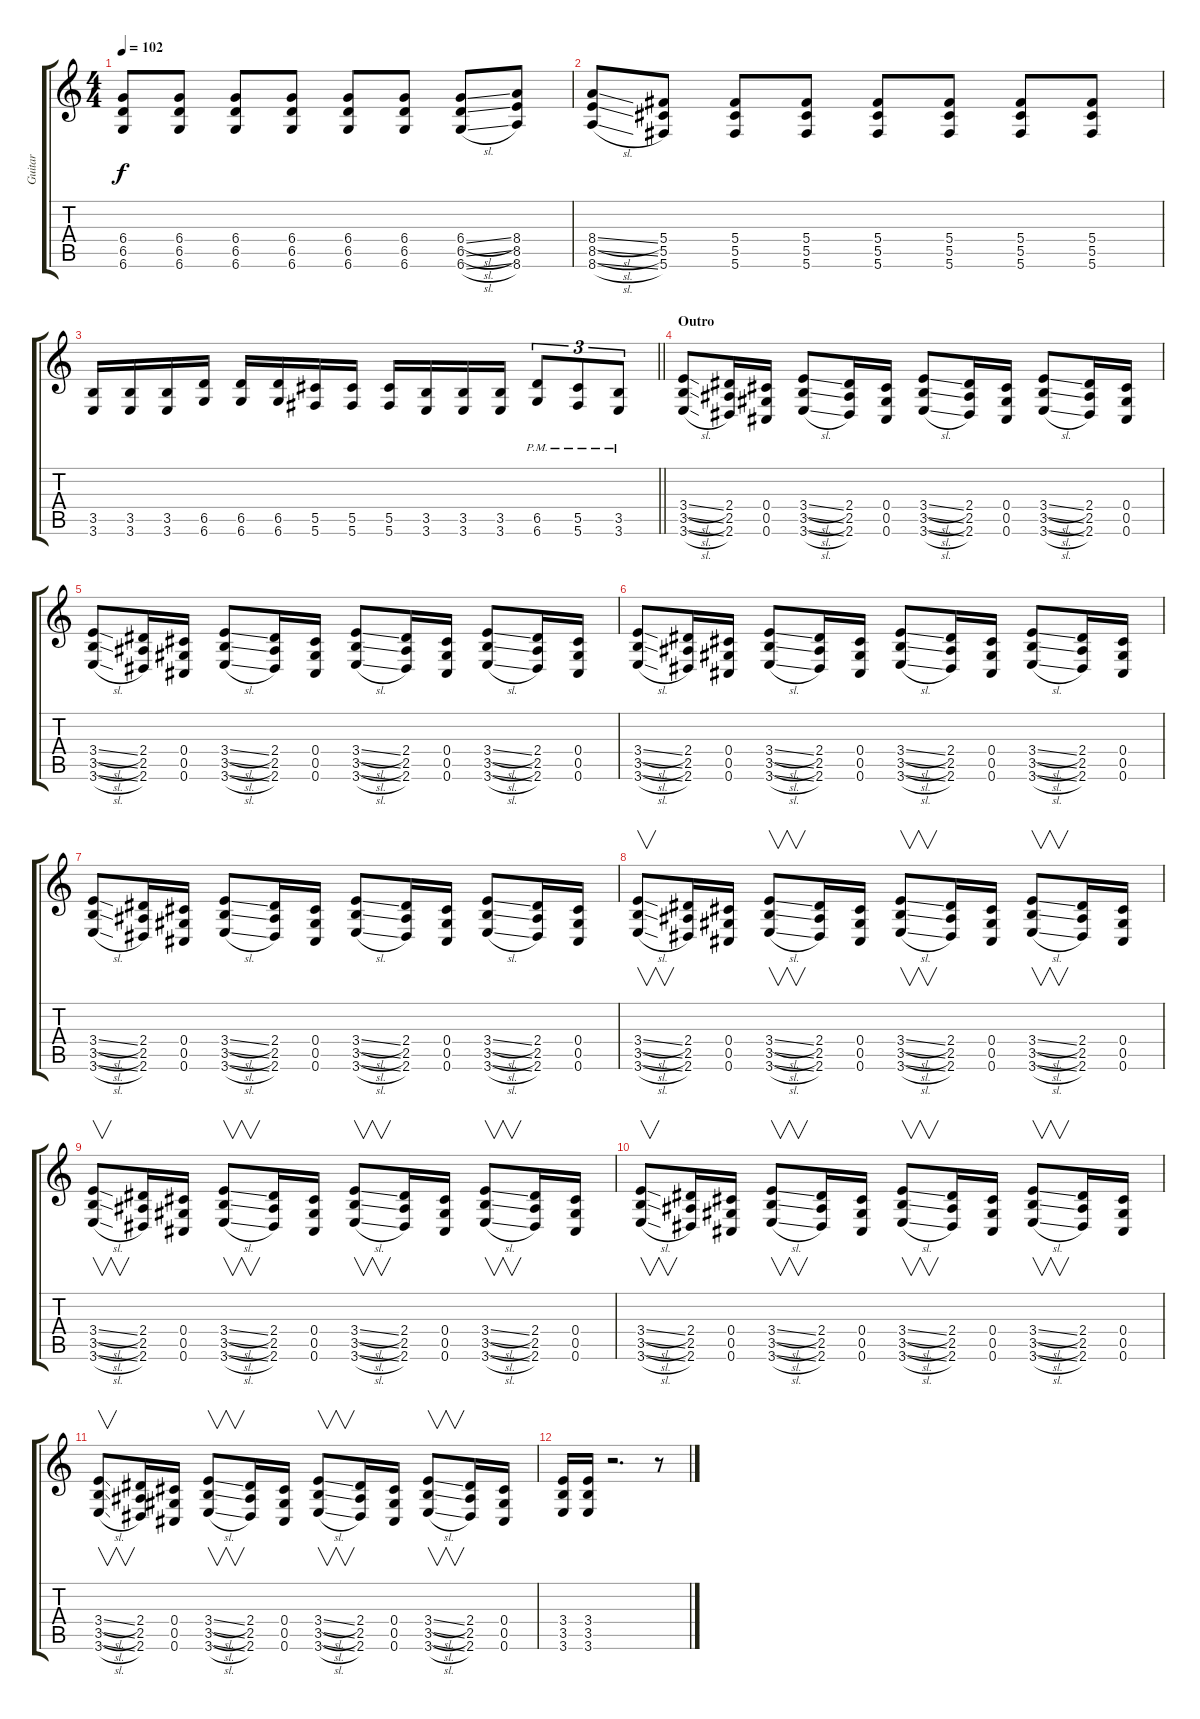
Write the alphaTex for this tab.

\track ("Guitar" "Guitar") {instrument overdrivenguitar}
\staff {score tabs}
\tuning (Eb4 Bb3 Gb3 Db3 Ab2 Db2) {hide}
\ts (4 4)
\tempo 102
\clef g2
\ks c
(6.4 6.5 6.6).8{dy f} (6.4 6.5 6.6).8 (6.4 6.5 6.6).8 (6.4 6.5 6.6).8 (6.4 6.5 6.6).8 (6.4 6.5 6.6).8 (6.4{sl} 6.5{sl} 6.6{sl}).8 (8.4 8.5 8.6).8 |
(8.4{sl} 8.5{sl} 8.6{sl}).8 (5.4 5.5 5.6).8 (5.4 5.5 5.6).8 (5.4 5.5 5.6).8 (5.4 5.5 5.6).8 (5.4 5.5 5.6).8 (5.4 5.5 5.6).8 (5.4 5.5 5.6).8 |
\barLineRight lightlight
(3.5 3.6).16 (3.5 3.6).16 (3.5 3.6).16 (6.5 6.6).16 (6.5 6.6).16 (6.5 6.6).16 (5.5 5.6).16 (5.5 5.6).16 (5.5 5.6).16 (3.5 3.6).16 (3.5 3.6).16 (3.5 3.6).16 (6.5{pm} 6.6{pm}).8{tu (3 2)} (5.5{pm} 5.6{pm}).8{tu (3 2)} (3.5{pm} 3.6{pm}).8{tu (3 2)} |
\section ("" "Outro")
(3.4{sl} 3.5{sl} 3.6{sl}).8 (2.4 2.5 2.6).16 (0.4 0.5 0.6).16 (3.4{sl} 3.5{sl} 3.6{sl}).8 (2.4 2.5 2.6).16 (0.4 0.5 0.6).16 (3.4{sl} 3.5{sl} 3.6{sl}).8 (2.4 2.5 2.6).16 (0.4 0.5 0.6).16 (3.4{sl} 3.5{sl} 3.6{sl}).8 (2.4 2.5 2.6).16 (0.4 0.5 0.6).16 |
(3.4{sl} 3.5{sl} 3.6{sl}).8 (2.4 2.5 2.6).16 (0.4 0.5 0.6).16 (3.4{sl} 3.5{sl} 3.6{sl}).8 (2.4 2.5 2.6).16 (0.4 0.5 0.6).16 (3.4{sl} 3.5{sl} 3.6{sl}).8 (2.4 2.5 2.6).16 (0.4 0.5 0.6).16 (3.4{sl} 3.5{sl} 3.6{sl}).8 (2.4 2.5 2.6).16 (0.4 0.5 0.6).16 |
(3.4{sl} 3.5{sl} 3.6{sl}).8 (2.4 2.5 2.6).16 (0.4 0.5 0.6).16 (3.4{sl} 3.5{sl} 3.6{sl}).8 (2.4 2.5 2.6).16 (0.4 0.5 0.6).16 (3.4{sl} 3.5{sl} 3.6{sl}).8 (2.4 2.5 2.6).16 (0.4 0.5 0.6).16 (3.4{sl} 3.5{sl} 3.6{sl}).8 (2.4 2.5 2.6).16 (0.4 0.5 0.6).16 |
(3.4{sl} 3.5{sl} 3.6{sl}).8 (2.4 2.5 2.6).16 (0.4 0.5 0.6).16 (3.4{sl} 3.5{sl} 3.6{sl}).8 (2.4 2.5 2.6).16 (0.4 0.5 0.6).16 (3.4{sl} 3.5{sl} 3.6{sl}).8 (2.4 2.5 2.6).16 (0.4 0.5 0.6).16 (3.4{sl} 3.5{sl} 3.6{sl}).8 (2.4 2.5 2.6).16 (0.4 0.5 0.6).16 |
(3.4{sl} 3.5{sl} 3.6{sl}).8{v} (2.4 2.5 2.6).16 (0.4 0.5 0.6).16 (3.4{sl} 3.5{sl} 3.6{sl}).8{v} (2.4 2.5 2.6).16 (0.4 0.5 0.6).16 (3.4{sl} 3.5{sl} 3.6{sl}).8{v} (2.4 2.5 2.6).16 (0.4 0.5 0.6).16 (3.4{sl} 3.5{sl} 3.6{sl}).8{v} (2.4 2.5 2.6).16 (0.4 0.5 0.6).16 |
(3.4{sl} 3.5{sl} 3.6{sl}).8{v} (2.4 2.5 2.6).16 (0.4 0.5 0.6).16 (3.4{sl} 3.5{sl} 3.6{sl}).8{v} (2.4 2.5 2.6).16 (0.4 0.5 0.6).16 (3.4{sl} 3.5{sl} 3.6{sl}).8{v} (2.4 2.5 2.6).16 (0.4 0.5 0.6).16 (3.4{sl} 3.5{sl} 3.6{sl}).8{v} (2.4 2.5 2.6).16 (0.4 0.5 0.6).16 |
(3.4{sl} 3.5{sl} 3.6{sl}).8{v} (2.4 2.5 2.6).16 (0.4 0.5 0.6).16 (3.4{sl} 3.5{sl} 3.6{sl}).8{v} (2.4 2.5 2.6).16 (0.4 0.5 0.6).16 (3.4{sl} 3.5{sl} 3.6{sl}).8{v} (2.4 2.5 2.6).16 (0.4 0.5 0.6).16 (3.4{sl} 3.5{sl} 3.6{sl}).8{v} (2.4 2.5 2.6).16 (0.4 0.5 0.6).16 |
(3.4{sl} 3.5{sl} 3.6{sl}).8{v} (2.4 2.5 2.6).16 (0.4 0.5 0.6).16 (3.4{sl} 3.5{sl} 3.6{sl}).8{v} (2.4 2.5 2.6).16 (0.4 0.5 0.6).16 (3.4{sl} 3.5{sl} 3.6{sl}).8{v} (2.4 2.5 2.6).16 (0.4 0.5 0.6).16 (3.4{sl} 3.5{sl} 3.6{sl}).8{v} (2.4 2.5 2.6).16 (0.4 0.5 0.6).16 |
(3.4 3.5 3.6).16 (3.4 3.5 3.6).16 r.2{d} r.8
